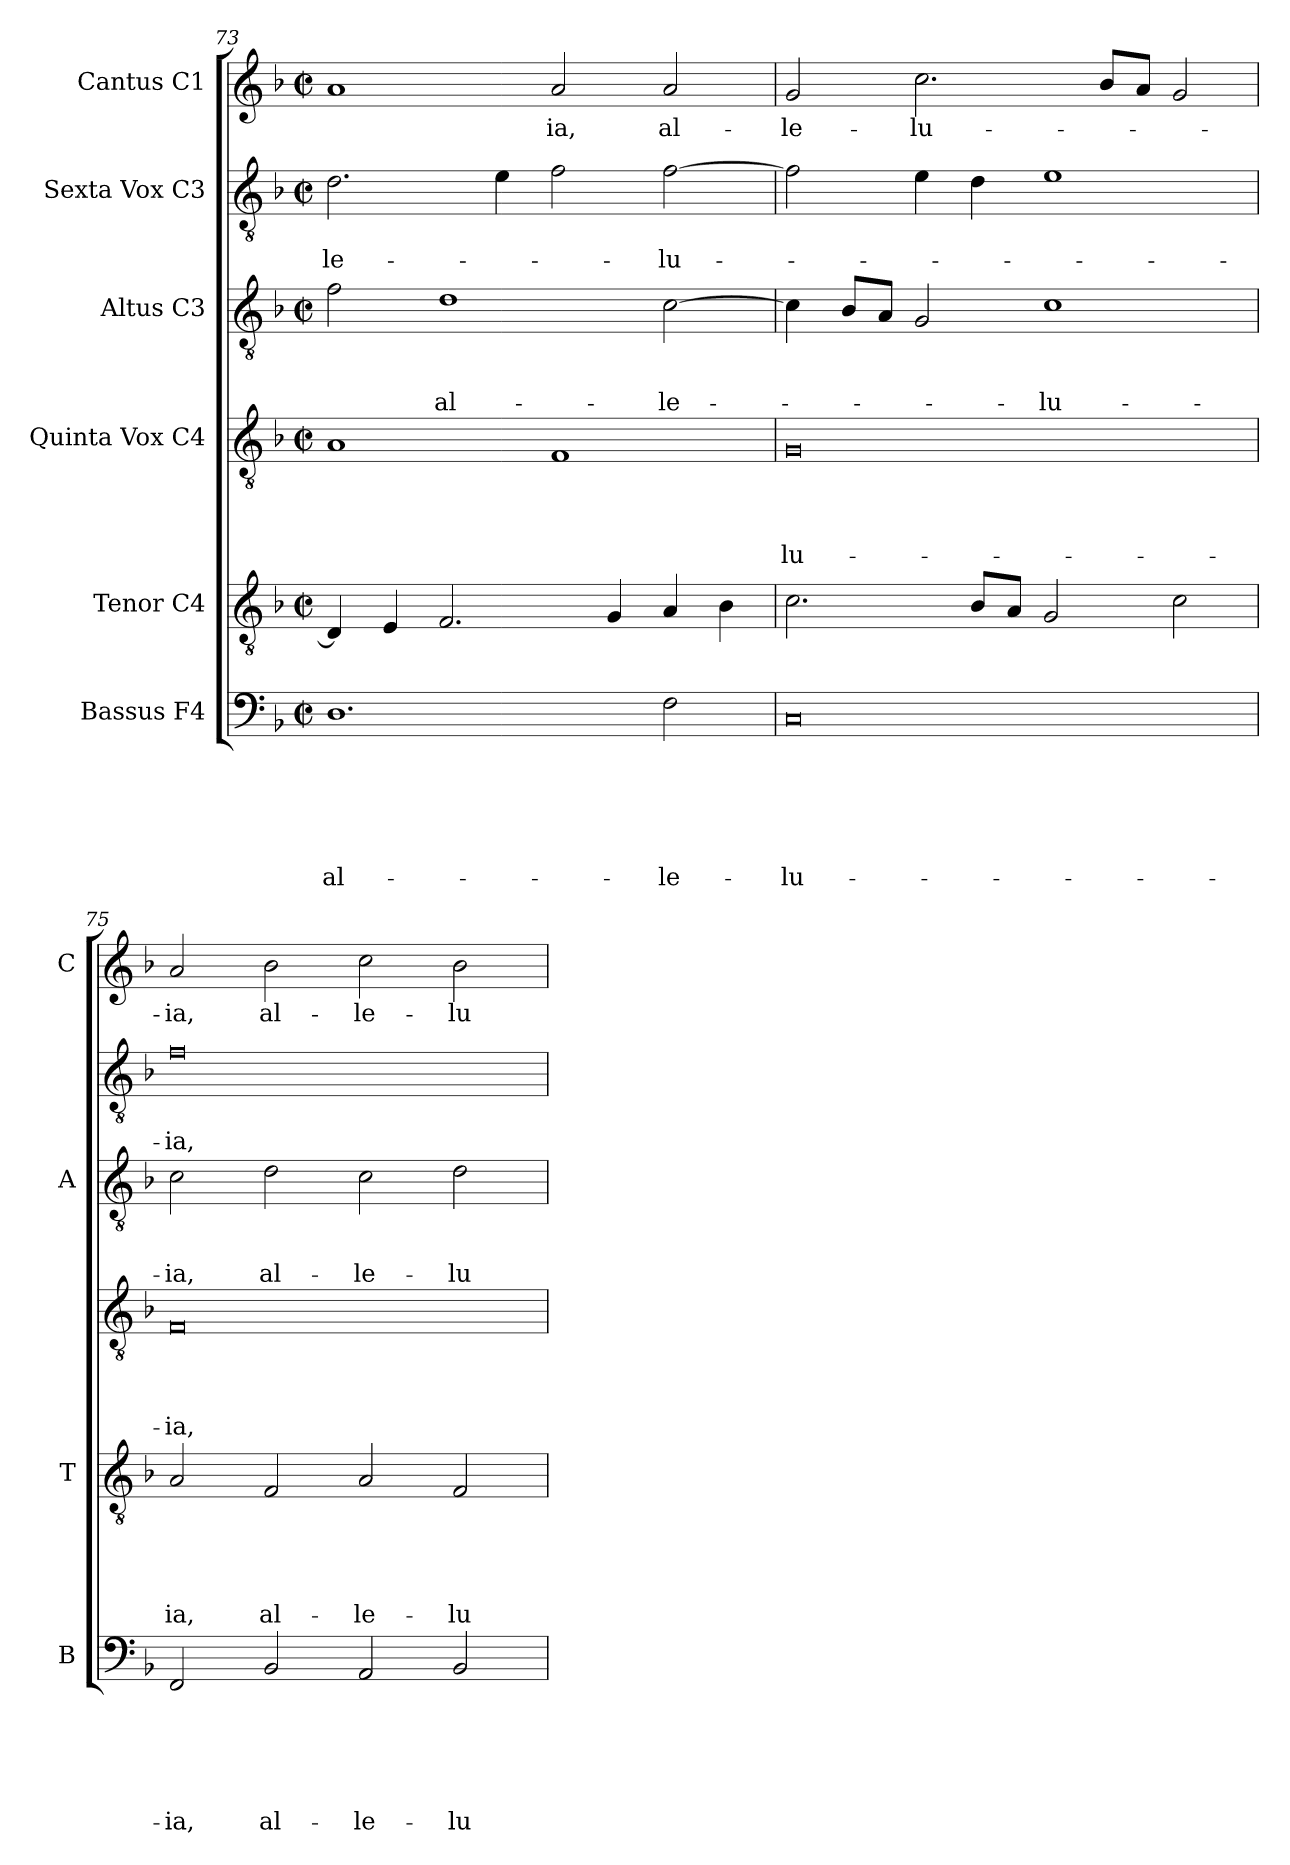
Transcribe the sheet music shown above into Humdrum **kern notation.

**kern	**text	**text	**text	**text	**text	**text	**kern	**text	**text	**text	**text	**text	**kern	**text	**text	**text	**text	**kern	**text	**text	**text	**kern	**text	**text	**kern	**text
*part6	*part6	*part6	*part6	*part6	*part6	*part6	*part5	*part5	*part5	*part5	*part5	*part5	*part4	*part4	*part4	*part4	*part4	*part3	*part3	*part3	*part3	*part2	*part2	*part2	*part1	*part1
*staff6	*staff6	*staff6	*staff6	*staff6	*staff6	*staff6	*staff5	*staff5	*staff5	*staff5	*staff5	*staff5	*staff4	*staff4	*staff4	*staff4	*staff4	*staff3	*staff3	*staff3	*staff3	*staff2	*staff2	*staff2	*staff1	*staff1
*I"Bassus F4	*	*	*	*	*	*	*I"Tenor C4	*	*	*	*	*	*I"Quinta Vox C4	*	*	*	*	*I"Altus C3	*	*	*	*I"Sexta Vox C3	*	*	*I"Cantus C1	*
*I'B	*	*	*	*	*	*	*I'T	*	*	*	*	*	*	*	*	*	*	*I'A	*	*	*	*	*	*	*I'C	*
*clefF4	*	*	*	*	*	*	*clefGv2	*	*	*	*	*	*clefGv2	*	*	*	*	*clefGv2	*	*	*	*clefGv2	*	*	*clefG2	*
*k[b-]	*	*	*	*	*	*	*k[b-]	*	*	*	*	*	*k[b-]	*	*	*	*	*k[b-]	*	*	*	*k[b-]	*	*	*k[b-]	*
*F:	*	*	*	*	*	*	*F:	*	*	*	*	*	*F:	*	*	*	*	*F:	*	*	*	*F:	*	*	*F:	*
*M2/2	*	*	*	*	*	*	*M2/2	*	*	*	*	*	*M2/2	*	*	*	*	*M2/2	*	*	*	*M2/2	*	*	*M2/2	*
*met(c|)	*	*	*	*	*	*	*met(c|)	*	*	*	*	*	*met(c|)	*	*	*	*	*met(c|)	*	*	*	*met(c|)	*	*	*met(c|)	*
=73	=73	=73	=73	=73	=73	=73	=73	=73	=73	=73	=73	=73	=73	=73	=73	=73	=73	=73	=73	=73	=73	=73	=73	=73	=73	=73
!	!	!	!	!	!	!LO:LY:b	!	!	!	!	!	!	!	!	!	!	!	!	!	!	!	!	!	!LO:LY:b	!	!
1.D	.	.	.	.	.	al-	4D/]	.	.	.	.	.	1A	.	.	.	.	2f\	.	.	.	2.d\	.	-le-	1a	.
.	.	.	.	.	.	.	4E/	.	.	.	.	.	.	.	.	.	.	.	.	.	.	.	.	.	.	.
!	!	!	!	!	!	!	!	!	!	!	!	!	!	!	!	!	!	!	!	!	!LO:LY:b	!	!	!	!	!
.	.	.	.	.	.	.	2.F/	.	.	.	.	.	.	.	.	.	.	1d	.	.	al-	.	.	.	.	.
.	.	.	.	.	.	.	.	.	.	.	.	.	.	.	.	.	.	.	.	.	.	4e\	.	.	.	.
!	!	!	!	!	!	!	!	!	!	!	!	!	!	!	!	!	!	!	!	!	!	!	!	!	!	!LO:LY:b
.	.	.	.	.	.	.	.	.	.	.	.	.	1F	.	.	.	.	.	.	.	.	2f\	.	.	2a/	-ia,
.	.	.	.	.	.	.	4G/	.	.	.	.	.	.	.	.	.	.	.	.	.	.	.	.	.	.	.
!	!	!	!	!	!	!LO:LY:b	!	!	!	!	!	!	!	!	!	!	!	!	!	!	!LO:LY:b	!	!	!LO:LY:b	!	!LO:LY:b
2F\	.	.	.	.	.	-le-	4A/	.	.	.	.	.	.	.	.	.	.	[2c\	.	.	-le-	[2f\	.	-lu-	2a/	al-
.	.	.	.	.	.	.	4B-\	.	.	.	.	.	.	.	.	.	.	.	.	.	.	.	.	.	.	.
=74	=74	=74	=74	=74	=74	=74	=74	=74	=74	=74	=74	=74	=74	=74	=74	=74	=74	=74	=74	=74	=74	=74	=74	=74	=74	=74
!	!	!	!	!	!	!LO:LY:b	!	!	!	!	!	!	!	!	!	!	!LO:LY:b	!	!	!	!	!	!	!	!	!LO:LY:b
0C	.	.	.	.	.	-lu-	2.c\	.	.	.	.	.	0G	.	.	.	-lu-	4c\]	.	.	.	2f\]	.	.	2g/	-le-
.	.	.	.	.	.	.	.	.	.	.	.	.	.	.	.	.	.	8B-/L	.	.	.	.	.	.	.	.
.	.	.	.	.	.	.	.	.	.	.	.	.	.	.	.	.	.	8A/J	.	.	.	.	.	.	.	.
!	!	!	!	!	!	!	!	!	!	!	!	!	!	!	!	!	!	!	!	!	!	!	!	!	!	!LO:LY:b
.	.	.	.	.	.	.	.	.	.	.	.	.	.	.	.	.	.	2G/	.	.	.	4e\	.	.	2.cc\	-lu-
.	.	.	.	.	.	.	8B-/L	.	.	.	.	.	.	.	.	.	.	.	.	.	.	4d\	.	.	.	.
.	.	.	.	.	.	.	8A/J	.	.	.	.	.	.	.	.	.	.	.	.	.	.	.	.	.	.	.
!	!	!	!	!	!	!	!	!	!	!	!	!	!	!	!	!	!	!	!	!	!LO:LY:b	!	!	!	!	!
.	.	.	.	.	.	.	2G/	.	.	.	.	.	.	.	.	.	.	1c	.	.	-lu-	1e	.	.	.	.
.	.	.	.	.	.	.	.	.	.	.	.	.	.	.	.	.	.	.	.	.	.	.	.	.	8b-/L	.
.	.	.	.	.	.	.	.	.	.	.	.	.	.	.	.	.	.	.	.	.	.	.	.	.	8a/J	.
.	.	.	.	.	.	.	2c\	.	.	.	.	.	.	.	.	.	.	.	.	.	.	.	.	.	2g/	.
=75	=75	=75	=75	=75	=75	=75	=75	=75	=75	=75	=75	=75	=75	=75	=75	=75	=75	=75	=75	=75	=75	=75	=75	=75	=75	=75
!	!	!	!	!	!	!LO:LY:b	!	!	!	!	!	!LO:LY:b	!	!	!	!	!LO:LY:b	!	!	!	!LO:LY:b	!	!	!LO:LY:b	!	!LO:LY:b
2FF/	.	.	.	.	.	-ia,	2A/	.	.	.	.	-ia,	0F	.	.	.	-ia,	2c\	.	.	-ia,	0f	.	-ia,	2a/	-ia,
!	!	!	!	!	!	!LO:LY:b	!	!	!	!	!	!LO:LY:b	!	!	!	!	!	!	!	!	!LO:LY:b	!	!	!	!	!LO:LY:b
2BB-/	.	.	.	.	.	al-	2F/	.	.	.	.	al-	.	.	.	.	.	2d\	.	.	al-	.	.	.	2b-\	al-
!	!	!	!	!	!	!LO:LY:b	!	!	!	!	!	!LO:LY:b	!	!	!	!	!	!	!	!	!LO:LY:b	!	!	!	!	!LO:LY:b
2AA/	.	.	.	.	.	-le-	2A/	.	.	.	.	-le-	.	.	.	.	.	2c\	.	.	-le-	.	.	.	2cc\	-le-
!	!	!	!	!	!	!LO:LY:b	!	!	!	!	!	!LO:LY:b	!	!	!	!	!	!	!	!	!LO:LY:b	!	!	!	!	!LO:LY:b
2BB-/	.	.	.	.	.	-lu-	2F/	.	.	.	.	-lu-	.	.	.	.	.	2d\	.	.	-lu-	.	.	.	2b-\	-lu-
=	=	=	=	=	=	=	=	=	=	=	=	=	=	=	=	=	=	=	=	=	=	=	=	=	=	=
*-	*-	*-	*-	*-	*-	*-	*-	*-	*-	*-	*-	*-	*-	*-	*-	*-	*-	*-	*-	*-	*-	*-	*-	*-	*-	*-
